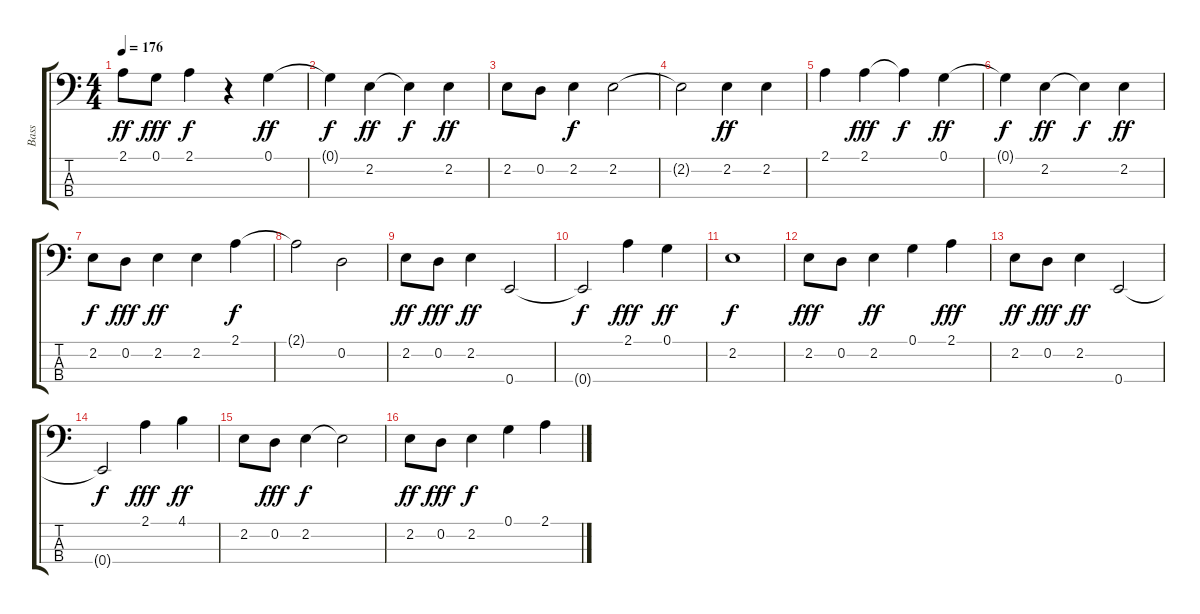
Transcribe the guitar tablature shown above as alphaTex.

\track ("Bass" "Bass") {instrument electricbasspick}
\staff {score tabs}
\tuning (G2 D2 A1 E1) {hide}
\ts (4 4)
\tempo 176
\clef f4
\ks c
2.1.8{dy ff} 0.1.8{dy fff} 2.1.4{dy f} r.4 0.1.4{dy ff} |
0.1{t}.4{dy f} 2.2.4{dy ff} 2.2{t}.4{dy f} 2.2.4{dy ff} |
2.2.8 0.2.8 2.2.4{dy f} 2.2.2 |
2.2{t}.2 2.2.4{dy ff} 2.2.4 |
2.1.4 2.1.4{dy fff} 2.1{t}.4{dy f} 0.1.4{dy ff} |
0.1{t}.4{dy f} 2.2.4{dy ff} 2.2{t}.4{dy f} 2.2.4{dy ff} |
2.2.8{dy f} 0.2.8{dy fff} 2.2.4{dy ff} 2.2.4 2.1.4{dy f} |
2.1{t}.2 0.2.2 |
2.2.8{dy ff} 0.2.8{dy fff} 2.2.4{dy ff} 0.4.2 |
0.4{t}.2{dy f} 2.1.4{dy fff} 0.1.4{dy ff} |
2.2.1{dy f} |
2.2.8{dy fff} 0.2.8 2.2.4{dy ff} 0.1.4 2.1.4{dy fff} |
2.2.8{dy ff} 0.2.8{dy fff} 2.2.4{dy ff} 0.4.2 |
0.4{t}.2{dy f} 2.1.4{dy fff} 4.1.4{dy ff} |
2.2.8 0.2.8{dy fff} 2.2.4{dy f} 2.2{t}.2 |
2.2.8{dy ff} 0.2.8{dy fff} 2.2.4{dy f} 0.1.4 2.1.4
